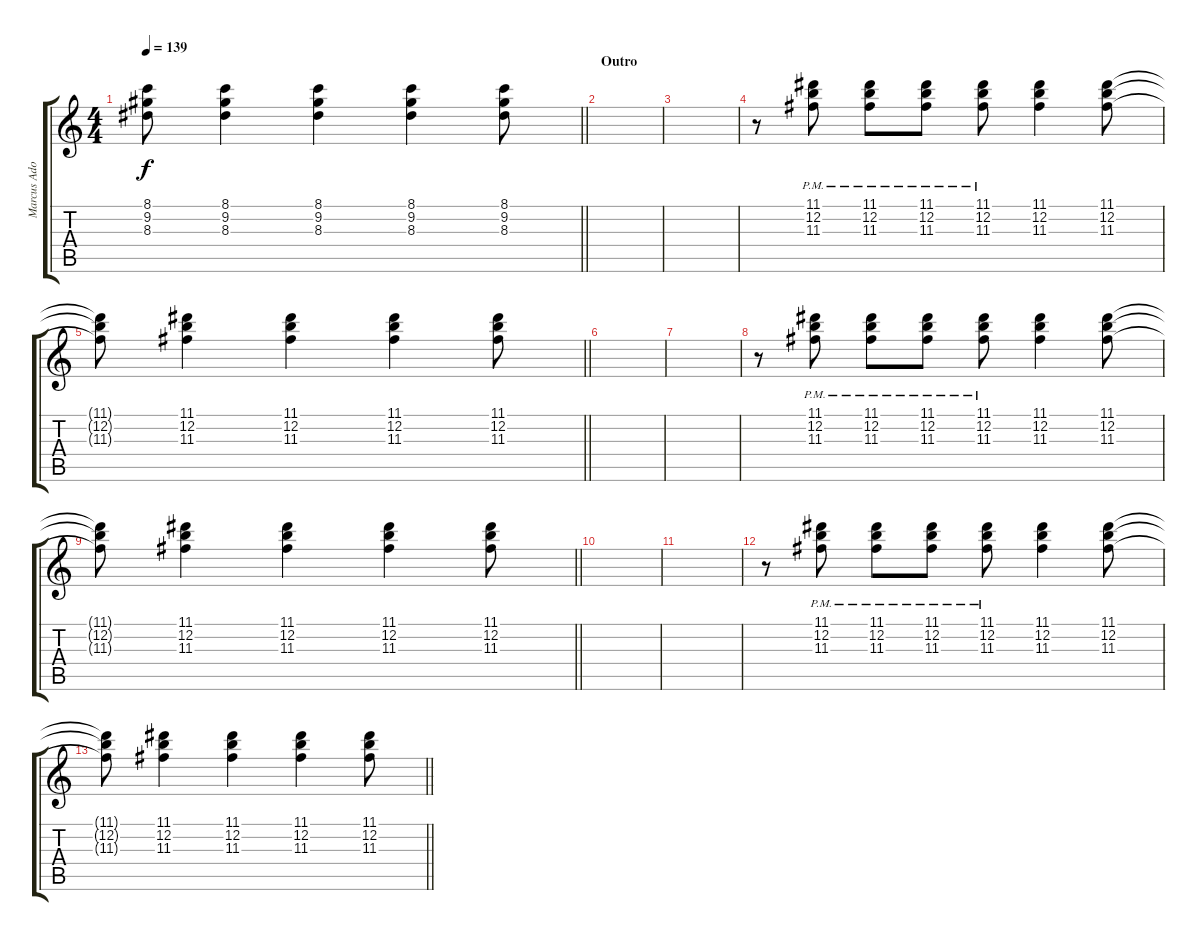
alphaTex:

\track ("Marcus Adoro(Lead)" "Marcus Ado") {instrument electricguitarclean}
\staff {score tabs}
\tuning (E4 B3 G3 D3 A2 E2) {hide}
\ts (4 4)
\tempo 139
\clef g2
\barLineRight lightlight
\ks c
(8.1{t} 9.2{t} 8.3{t}).8{dy f} (8.1 9.2 8.3).4 (8.1 9.2 8.3).4 (8.1 9.2 8.3).4 (8.1 9.2 8.3).8 |
\section ("" "Outro")
|
|
r.8{volume 7 instrument electricguitarclean} (11.1{pm} 12.2 11.3).8 (11.1{pm} 12.2 11.3).8 (11.1{pm} 12.2 11.3).8 (11.1{pm} 12.2 11.3).8 (11.1 12.2 11.3).4 (11.1 12.2 11.3).8 |
\barLineRight lightlight
(11.1{t} 12.2{t} 11.3{t}).8 (11.1 12.2 11.3).4 (11.1 12.2 11.3).4 (11.1 12.2 11.3).4 (11.1 12.2 11.3).8 |
|
|
r.8{volume 7 instrument electricguitarclean} (11.1{pm} 12.2 11.3).8 (11.1{pm} 12.2 11.3).8 (11.1{pm} 12.2 11.3).8 (11.1{pm} 12.2 11.3).8 (11.1 12.2 11.3).4 (11.1 12.2 11.3).8 |
\barLineRight lightlight
(11.1{t} 12.2{t} 11.3{t}).8 (11.1 12.2 11.3).4 (11.1 12.2 11.3).4 (11.1 12.2 11.3).4 (11.1 12.2 11.3).8 |
|
|
r.8{volume 7 instrument electricguitarclean} (11.1{pm} 12.2 11.3).8 (11.1{pm} 12.2 11.3).8 (11.1{pm} 12.2 11.3).8 (11.1{pm} 12.2 11.3).8 (11.1 12.2 11.3).4 (11.1 12.2 11.3).8 |
\barLineRight lightlight
(11.1{t} 12.2{t} 11.3{t}).8 (11.1 12.2 11.3).4 (11.1 12.2 11.3).4 (11.1 12.2 11.3).4 (11.1 12.2 11.3).8
